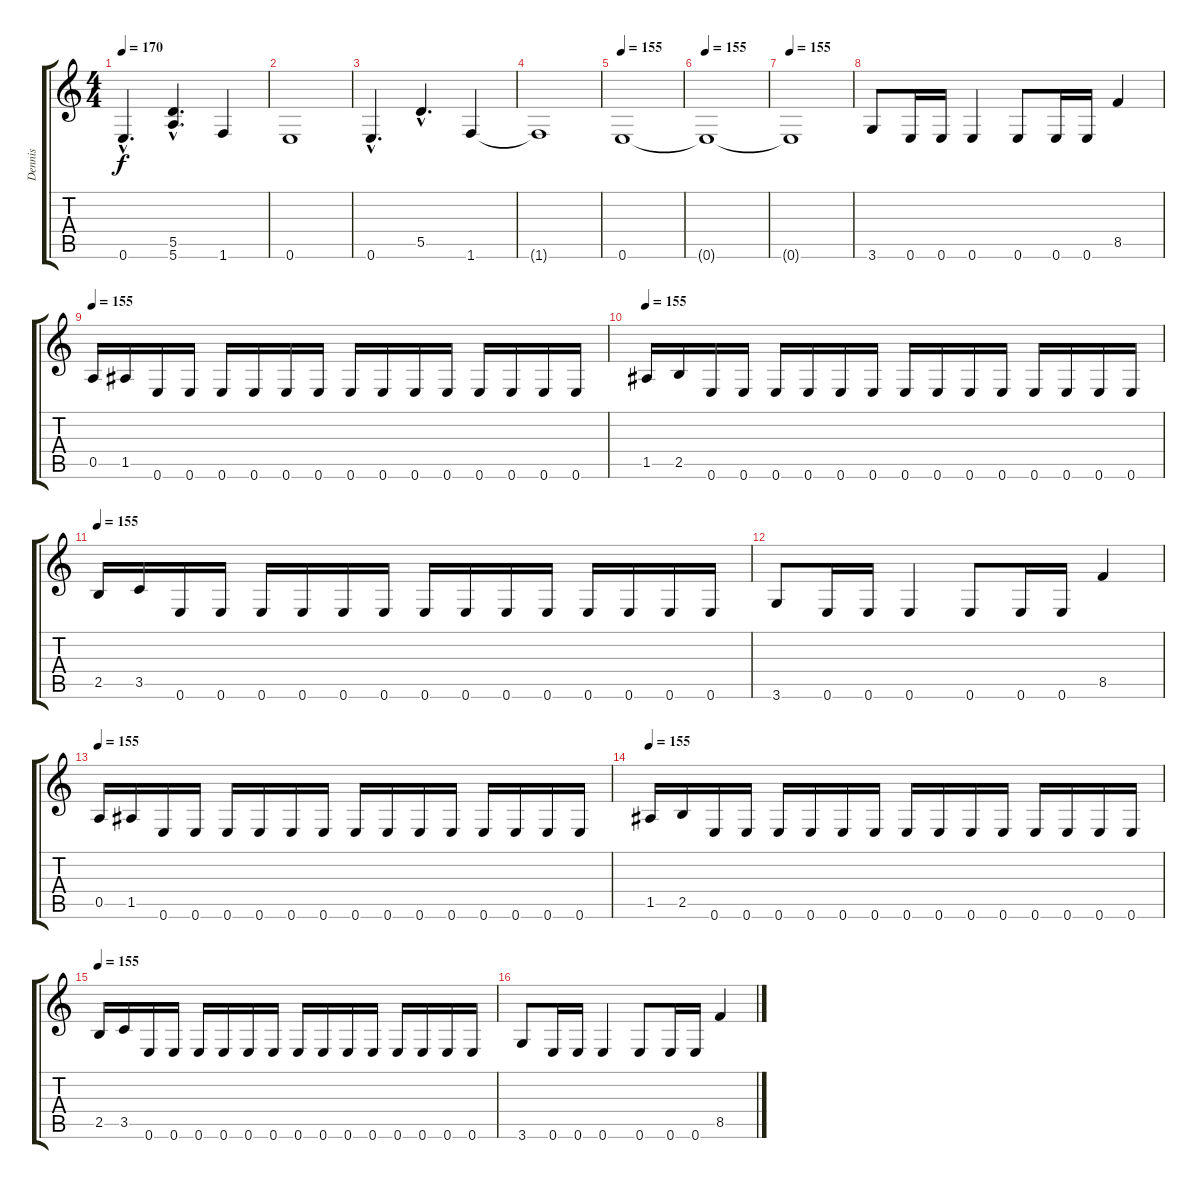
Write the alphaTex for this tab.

\track ("Dennis" "Dennis") {instrument electricbassfinger}
\staff {score tabs}
\tuning (E4 B3 G3 D3 A2 E2) {hide}
\ts (4 4)
\tempo 170
\clef g2
\ks c
0.6{hac}.4{d dy f} (5.5{hac} 5.6{hac}).4{d} 1.6.4 |
0.6.1 |
0.6{hac}.4{d} 5.5{hac}.4{d} 1.6.4 |
1.6{t}.1 |
\tempo 155
0.6.1 |
\tempo 155
0.6{t}.1 |
\tempo 155
0.6{t}.1 |
3.6.8 0.6.16 0.6.16 0.6.4 0.6.8 0.6.16 0.6.16 8.5.4 |
\tempo 155
0.5.16 1.5.16 0.6.16 0.6.16 0.6.16 0.6.16 0.6.16 0.6.16 0.6.16 0.6.16 0.6.16 0.6.16 0.6.16 0.6.16 0.6.16 0.6.16 |
\tempo 155
1.5.16 2.5.16 0.6.16 0.6.16 0.6.16 0.6.16 0.6.16 0.6.16 0.6.16 0.6.16 0.6.16 0.6.16 0.6.16 0.6.16 0.6.16 0.6.16 |
\tempo 155
2.5.16 3.5.16 0.6.16 0.6.16 0.6.16 0.6.16 0.6.16 0.6.16 0.6.16 0.6.16 0.6.16 0.6.16 0.6.16 0.6.16 0.6.16 0.6.16 |
3.6.8 0.6.16 0.6.16 0.6.4 0.6.8 0.6.16 0.6.16 8.5.4 |
\tempo 155
0.5.16 1.5.16 0.6.16 0.6.16 0.6.16 0.6.16 0.6.16 0.6.16 0.6.16 0.6.16 0.6.16 0.6.16 0.6.16 0.6.16 0.6.16 0.6.16 |
\tempo 155
1.5.16 2.5.16 0.6.16 0.6.16 0.6.16 0.6.16 0.6.16 0.6.16 0.6.16 0.6.16 0.6.16 0.6.16 0.6.16 0.6.16 0.6.16 0.6.16 |
\tempo 155
2.5.16 3.5.16 0.6.16 0.6.16 0.6.16 0.6.16 0.6.16 0.6.16 0.6.16 0.6.16 0.6.16 0.6.16 0.6.16 0.6.16 0.6.16 0.6.16 |
3.6.8 0.6.16 0.6.16 0.6.4 0.6.8 0.6.16 0.6.16 8.5.4
